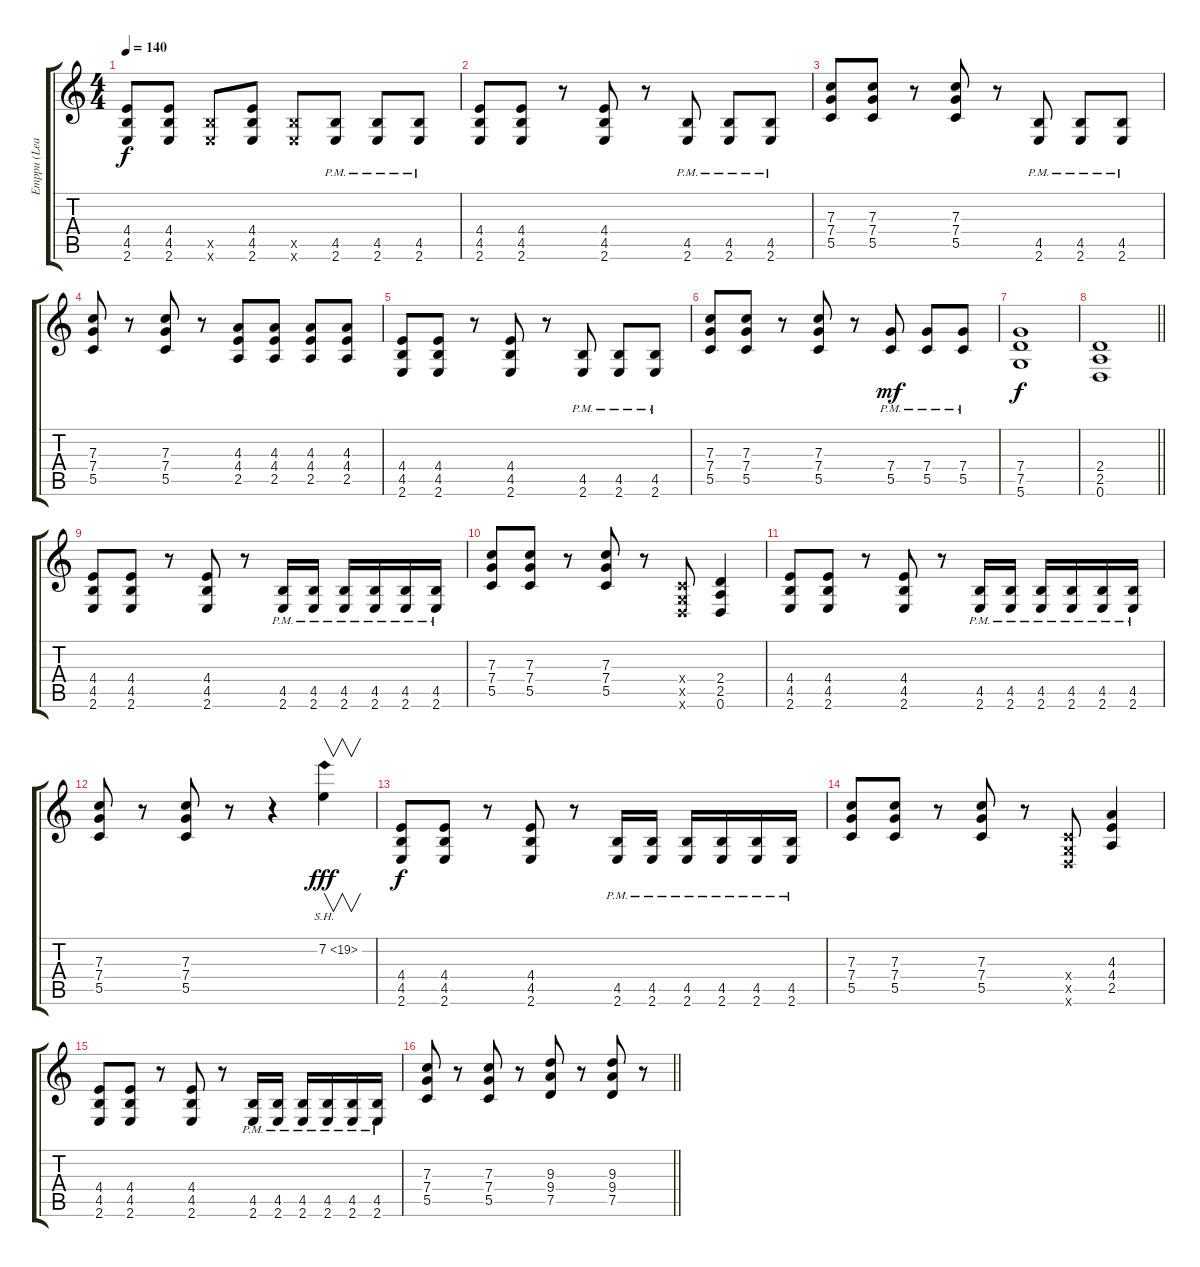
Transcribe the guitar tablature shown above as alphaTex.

\track ("Emppu (Lead)" "Emppu (Lea") {instrument distortionguitar}
\staff {score tabs}
\tuning (D4 A3 F3 C3 G2 D2) {hide}
\ts (4 4)
\tempo 140
\clef g2
\ks aminor
(4.4 4.5 2.6).8{dy f} (4.4 4.5 2.6).8 (4.5{x} 2.6{x}).8 (4.4 4.5 2.6).8 (4.5{x} 2.6{x}).8 (4.5{pm} 2.6{pm}).8 (4.5{pm} 2.6{pm}).8 (4.5{pm} 2.6{pm}).8 |
(4.4 4.5 2.6).8 (4.4 4.5 2.6).8 r.8 (4.4 4.5 2.6).8 r.8 (4.5{pm} 2.6{pm}).8 (4.5{pm} 2.6{pm}).8 (4.5{pm} 2.6{pm}).8 |
(7.3 7.4 5.5).8 (7.3 7.4 5.5).8 r.8 (7.3 7.4 5.5).8 r.8 (4.5{pm} 2.6{pm}).8 (4.5{pm} 2.6{pm}).8 (4.5{pm} 2.6{pm}).8 |
(7.3 7.4 5.5).8 r.8 (7.3 7.4 5.5).8 r.8 (4.3 4.4 2.5).8 (4.3 4.4 2.5).8 (4.3 4.4 2.5).8 (4.3 4.4 2.5).8 |
(4.4 4.5 2.6).8 (4.4 4.5 2.6).8 r.8 (4.4 4.5 2.6).8 r.8 (4.5{pm} 2.6{pm}).8 (4.5{pm} 2.6{pm}).8 (4.5{pm} 2.6{pm}).8 |
(7.3 7.4 5.5).8 (7.3 7.4 5.5).8 r.8 (7.3 7.4 5.5).8 r.8 (7.4{pm} 5.5{pm}).8{dy mf} (7.4{pm} 5.5{pm}).8 (7.4{pm} 5.5{pm}).8 |
(7.4 7.5 5.6).1{dy f} |
\barLineRight lightlight
(2.4 2.5 0.6).1 |
\ks c
(4.4 4.5 2.6).8 (4.4 4.5 2.6).8 r.8 (4.4 4.5 2.6).8 r.8 (4.5{pm} 2.6{pm}).16 (4.5{pm} 2.6{pm}).16 (4.5{pm} 2.6{pm}).16 (4.5{pm} 2.6{pm}).16 (4.5{pm} 2.6{pm}).16 (4.5{pm} 2.6{pm}).16 |
(7.3 7.4 5.5).8 (7.3 7.4 5.5).8 r.8 (7.3 7.4 5.5).8 r.8 (0.4{x} 0.5{x} 0.6{x}).8 (2.4 2.5 0.6).4 |
\ks aminor
(4.4 4.5 2.6).8 (4.4 4.5 2.6).8 r.8 (4.4 4.5 2.6).8 r.8 (4.5{pm} 2.6{pm}).16 (4.5{pm} 2.6{pm}).16 (4.5{pm} 2.6{pm}).16 (4.5{pm} 2.6{pm}).16 (4.5{pm} 2.6{pm}).16 (4.5{pm} 2.6{pm}).16 |
(7.3 7.4 5.5).8 r.8 (7.3 7.4 5.5).8 r.8 r.4 7.2{sh 12}.4{v dy fff} |
(4.4 4.5 2.6).8{dy f} (4.4 4.5 2.6).8 r.8 (4.4 4.5 2.6).8 r.8 (4.5{pm} 2.6{pm}).16 (4.5{pm} 2.6{pm}).16 (4.5{pm} 2.6{pm}).16 (4.5{pm} 2.6{pm}).16 (4.5{pm} 2.6{pm}).16 (4.5{pm} 2.6{pm}).16 |
(7.3 7.4 5.5).8 (7.3 7.4 5.5).8 r.8 (7.3 7.4 5.5).8 r.8 (0.4{x} 0.5{x} 0.6{x}).8 (4.3 4.4 2.5).4 |
(4.4 4.5 2.6).8 (4.4 4.5 2.6).8 r.8 (4.4 4.5 2.6).8 r.8 (4.5{pm} 2.6{pm}).16 (4.5{pm} 2.6{pm}).16 (4.5{pm} 2.6{pm}).16 (4.5{pm} 2.6{pm}).16 (4.5{pm} 2.6{pm}).16 (4.5{pm} 2.6{pm}).16 |
\barLineRight lightlight
(7.3 7.4 5.5).8 r.8 (7.3 7.4 5.5).8 r.8 (9.3 9.4 7.5).8 r.8 (9.3 9.4 7.5).8 r.8
